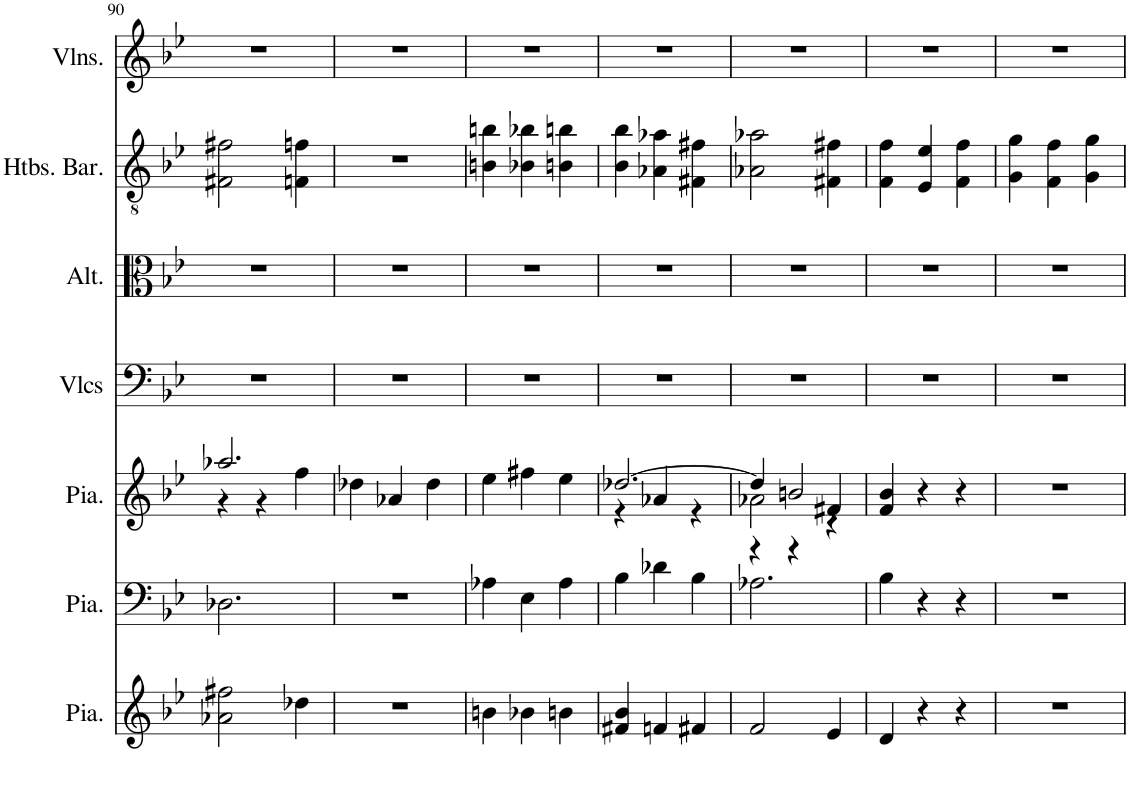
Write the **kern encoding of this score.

**kern	**kern	**kern	**kern	**kern	**kern	**kern
*part7	*part6	*part5	*part4	*part3	*part2	*part1
*staff7	*staff6	*staff5	*staff4	*staff3	*staff2	*staff1
*I"Piano, Organ	*I"Piano, Pedals	*I"Piano, Organ	*I"Violoncelles, Bass	*I"Altos, Tenor	*I"Hautbois Baryton, Alto	*I"Violons, Soprano
*I'Pia.	*I'Pia.	*I'Pia.	*I'Vlcs	*I'Alt.	*I'Htbs. Bar.	*I'Vlns.
!!LO:PB:g=z
*clefG2	*clefF4	*clefG2	*clefF4	*clefC3	*clefGv2	*clefG2
*k[b-e-]	*k[b-e-]	*k[b-e-]	*k[b-e-]	*k[b-e-]	*k[b-e-]	*k[b-e-]
*M3/4	*M3/4	*M3/4	*M3/4	*M3/4	*M3/4	*M3/4
=90	=90	=90	=90	=90	=90	=90
*	*	*^	*	*	*	*
2a-X\ 2ff#X\	2.D-X\	2.aa-X/	4r	2.r	2.r	2F#X\ 2f#X\	2.r
.	.	.	4r	.	.	.	.
4dd-X\	.	.	4ff\	.	.	4Fn\ 4fn\	.
*	*	*v	*v	*	*	*	*
=91	=91	=91	=91	=91	=91	=91
2.r	2.r	4dd-X\	2.r	2.r	2.r	2.r
.	.	4a-X/	.	.	.	.
.	.	4dd-\	.	.	.	.
=92	=92	=92	=92	=92	=92	=92
4bn\	4A-X\	4ee-\	2.r	2.r	4Bn\ 4bn\	2.r
4b-X\	4E-\	4ff#X\	.	.	4B-X\ 4b-X\	.
4bn\	4A-\	4ee-\	.	.	4Bn\ 4bn\	.
=93	=93	=93	=93	=93	=93	=93
*	*	*^	*	*	*	*
4f#X/ 4b-/	4B-\	[2.dd-X/	4r	2.r	2.r	4B-\ 4b-\	2.r
4fn/	4d-X\	.	4a-X/	.	.	4A-X\ 4a-X\	.
4f#X/	4B-\	.	4r	.	.	4F#X\ 4f#X\	.
=94	=94	=94	=94	=94	=94	=94	=94
*	*	*	*^	*	*	*	*
2f/	2.A-X\	4dd-/]	2a-X\	4r	2.r	2.r	2A-X\ 2a-X\	2.r
.	.	2bn/	.	4r	.	.	.	.
4e-/	.	.	4r	4f#X/	.	.	4F#X\ 4f#X\	.
*	*	*v	*v	*v	*	*	*	*
=95	=95	=95	=95	=95	=95	=95
4d/	4B-\	4f/ 4b-/	2.r	2.r	4F\ 4f\	2.r
4r	4r	4r	.	.	4E-/ 4e-/	.
4r	4r	4r	.	.	4F\ 4f\	.
=96	=96	=96	=96	=96	=96	=96
2.r	2.r	2.r	2.r	2.r	4G\ 4g\	2.r
.	.	.	.	.	4F\ 4f\	.
.	.	.	.	.	4G\ 4g\	.
=	=	=	=	=	=	=
*-	*-	*-	*-	*-	*-	*-
